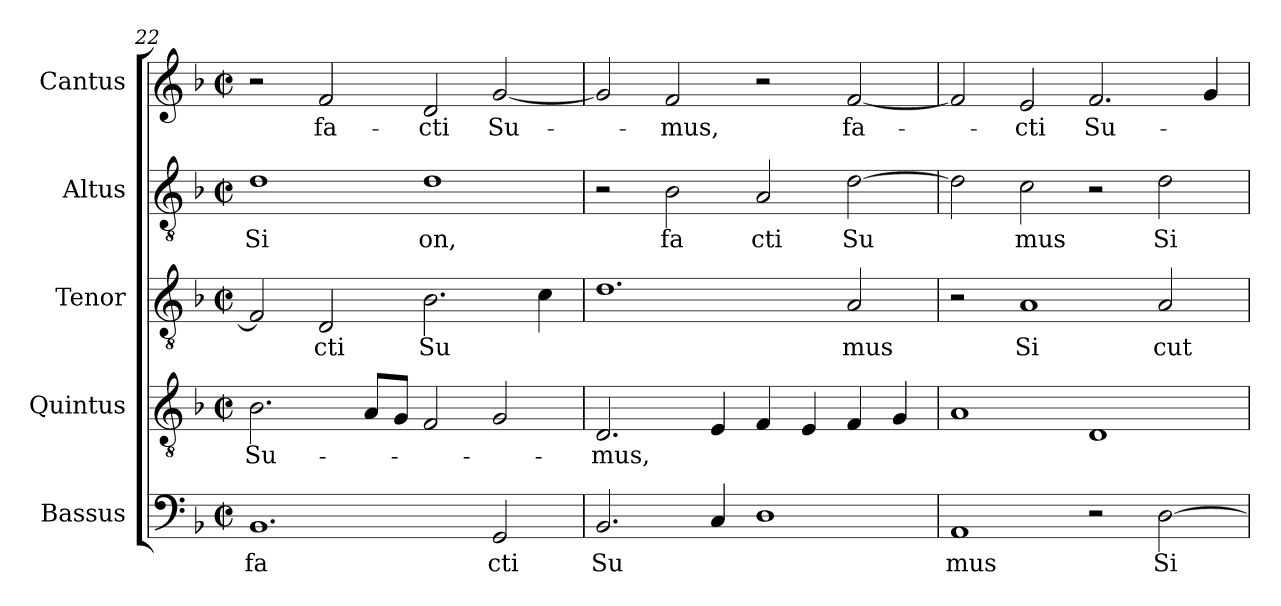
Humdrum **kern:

**kern	**text	**kern	**text	**kern	**text	**kern	**text	**kern	**text
*part5	*part5	*part4	*part4	*part3	*part3	*part2	*part2	*part1	*part1
*staff5	*staff5	*staff4	*staff4	*staff3	*staff3	*staff2	*staff2	*staff1	*staff1
*I"Bassus	*	*I"Quintus	*	*I"Tenor	*	*I"Altus	*	*I"Cantus	*
*clefF4	*	*clefGv2	*	*clefGv2	*	*clefGv2	*	*clefG2	*
*k[b-]	*	*k[b-]	*	*k[b-]	*	*k[b-]	*	*k[b-]	*
*F:	*	*F:	*	*F:	*	*F:	*	*F:	*
*M2/2	*	*M2/2	*	*M2/2	*	*M2/2	*	*M2/2	*
*met(c|)	*	*met(c|)	*	*met(c|)	*	*met(c|)	*	*met(c|)	*
=22	=22	=22	=22	=22	=22	=22	=22	=22	=22
!	!LO:LY:b:cj	!	!LO:LY:b:cj	!	!	!	!LO:LY:b:cj	!	!
1.BB-	fa	2.B-\	Su-	2F/]	.	1d	Si	2r	.
!	!	!	!	!	!LO:LY:b:cj	!	!	!	!LO:LY:b:cj
.	.	.	.	2D/	cti	.	.	2f/	fa-
.	.	8A/L	.	.	.	.	.	.	.
.	.	8G/J	.	.	.	.	.	.	.
!	!	!	!	!	!LO:LY:b:cj	!	!LO:LY:b:cj	!	!LO:LY:b:cj
.	.	2F/	.	2.B-\	Su	1d	on,	2d/	-cti
!	!LO:LY:b:cj	!	!	!	!	!	!	!	!LO:LY:b:cj
2GG/	cti	2G/	.	.	.	.	.	[<2g/	Su-
.	.	.	.	4c\	.	.	.	.	.
=23	=23	=23	=23	=23	=23	=23	=23	=23	=23
!	!LO:LY:b:cj	!	!LO:LY:b	!	!	!	!	!	!
2.BB-/	Su	2.D/	-mus,	1.d	.	2r	.	2g/]	.
!	!	!	!	!	!	!	!LO:LY:b:cj	!	!LO:LY:b:cj
.	.	.	.	.	.	2B-\	fa	2f/	-mus,
4C/	.	4E/	.	.	.	.	.	.	.
!	!	!	!	!	!	!	!LO:LY:b:cj	!	!
1D	.	4F/	.	.	.	2A/	cti	2r	.
.	.	4E/	.	.	.	.	.	.	.
!	!	!	!	!	!LO:LY:b:cj	!	!LO:LY:b:cj	!	!LO:LY:b:cj
.	.	4F/	.	2A/	mus	[>2d\	Su	[<2f/	fa-
.	.	4G/	.	.	.	.	.	.	.
=24	=24	=24	=24	=24	=24	=24	=24	=24	=24
!	!LO:LY:b:cj	!	!	!	!	!	!	!	!
1AA	mus	1A	.	2r	.	2d\]	.	2f/]	.
!	!	!	!	!	!LO:LY:b:cj	!	!LO:LY:b:cj	!	!LO:LY:b:cj
.	.	.	.	1A	Si	2c\	mus	2e/	-cti
!	!	!	!	!	!	!	!	!	!LO:LY:b:cj
2r	.	1D	.	.	.	2r	.	2.f/	Su-
!	!LO:LY:b:cj	!	!	!	!LO:LY:b:cj	!	!LO:LY:b:cj	!	!
[>2D\	Si	.	.	2A/	cut	2d\	Si	.	.
.	.	.	.	.	.	.	.	4g/	.
=	=	=	=	=	=	=	=	=	=
*-	*-	*-	*-	*-	*-	*-	*-	*-	*-
